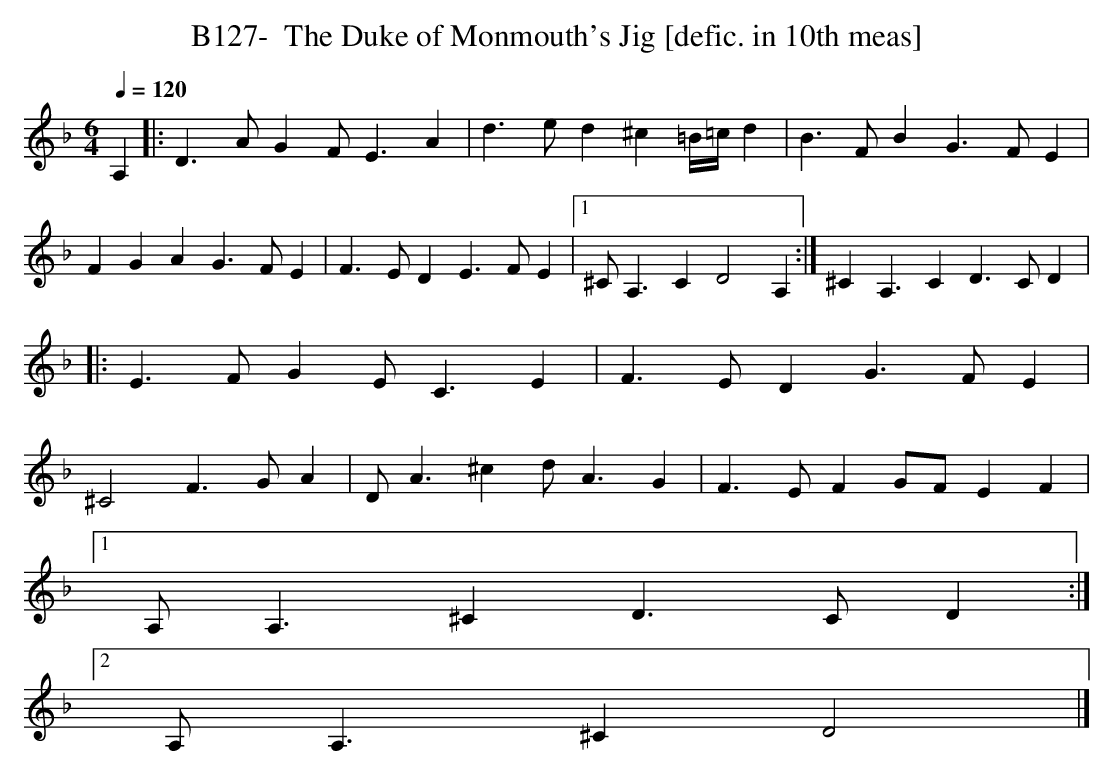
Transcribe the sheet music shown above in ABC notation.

X:1
T:B127-  The Duke of Monmouth's Jig [defic. in 10th meas]
Q:1/4=120
L:1/4
M:6/4
K:Dm
A,|:D3/2A/2GF/2E3/2A|d3/2e/2d^c=B/4=c/4d|B3/2F/2BG3/2F/2E|\
FGAG3/2F/2E|F3/2E/2DE3/2F/2E|1 ^C/2A,3/2CD2A,:|\
2 ^CA,3/2CD3/2C/2D|:\
E3/2F/2GE/2C3/2E|F3/2E/2DG3/2F/2E|\
^C2F3/2G/2A|D/2A3/2^cd/2 A3/2G|F3/2E/2FG/2F/2EF|[1
A,/2A,3/2^CD3/2C/2D:|[2
A,/2A,3/2^CD2|]
